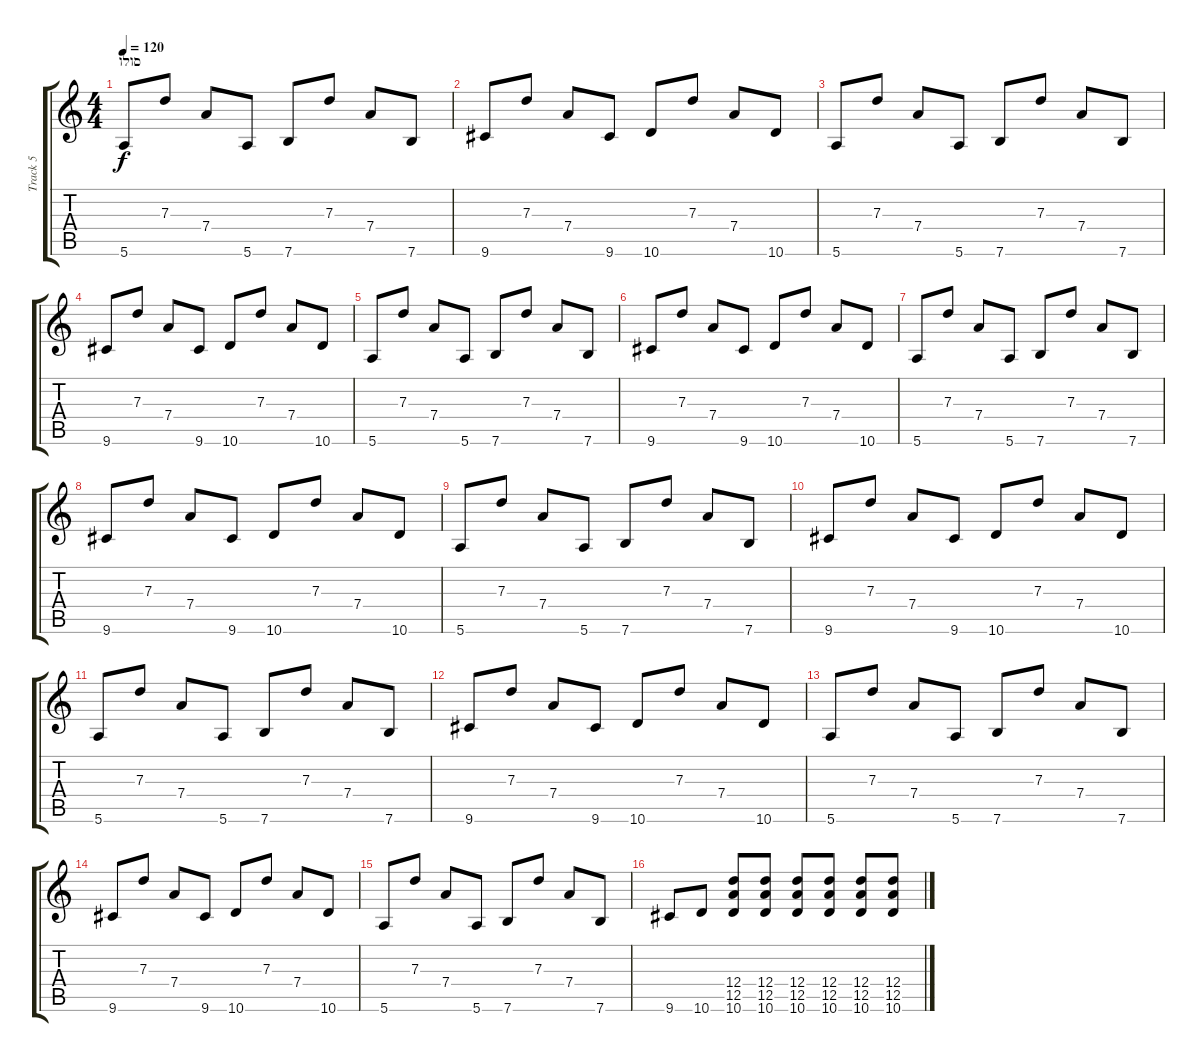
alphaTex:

\track ("Track 5" "Track 5") {instrument distortionguitar}
\staff {score tabs}
\tuning (E4 B3 G3 D3 A2 E2) {hide}
\ts (4 4)
\section ("" "סולו")
\tempo 120
\clef g2
\ks c
5.6.8{dy f volume 16} 7.3.8 7.4.8 5.6.8 7.6.8 7.3.8 7.4.8 7.6.8 |
9.6.8 7.3.8 7.4.8 9.6.8 10.6.8 7.3.8 7.4.8 10.6.8 |
5.6.8 7.3.8 7.4.8 5.6.8 7.6.8 7.3.8 7.4.8 7.6.8 |
9.6.8 7.3.8 7.4.8 9.6.8 10.6.8 7.3.8 7.4.8 10.6.8 |
5.6.8 7.3.8 7.4.8 5.6.8 7.6.8 7.3.8 7.4.8 7.6.8 |
9.6.8 7.3.8 7.4.8 9.6.8 10.6.8 7.3.8 7.4.8 10.6.8 |
5.6.8 7.3.8 7.4.8 5.6.8 7.6.8 7.3.8 7.4.8 7.6.8 |
9.6.8 7.3.8 7.4.8 9.6.8 10.6.8 7.3.8 7.4.8 10.6.8 |
5.6.8 7.3.8 7.4.8 5.6.8 7.6.8 7.3.8 7.4.8 7.6.8 |
9.6.8 7.3.8 7.4.8 9.6.8 10.6.8 7.3.8 7.4.8 10.6.8 |
5.6.8 7.3.8 7.4.8 5.6.8 7.6.8 7.3.8 7.4.8 7.6.8 |
9.6.8 7.3.8 7.4.8 9.6.8 10.6.8 7.3.8 7.4.8 10.6.8 |
5.6.8 7.3.8 7.4.8 5.6.8 7.6.8 7.3.8 7.4.8 7.6.8 |
9.6.8 7.3.8 7.4.8 9.6.8 10.6.8 7.3.8 7.4.8 10.6.8 |
5.6.8 7.3.8 7.4.8 5.6.8 7.6.8 7.3.8 7.4.8 7.6.8 |
9.6.8 10.6.8 (12.4 12.5 10.6).8 (12.4 12.5 10.6).8 (12.4 12.5 10.6).8 (12.4 12.5 10.6).8 (12.4 12.5 10.6).8 (12.4 12.5 10.6).8
